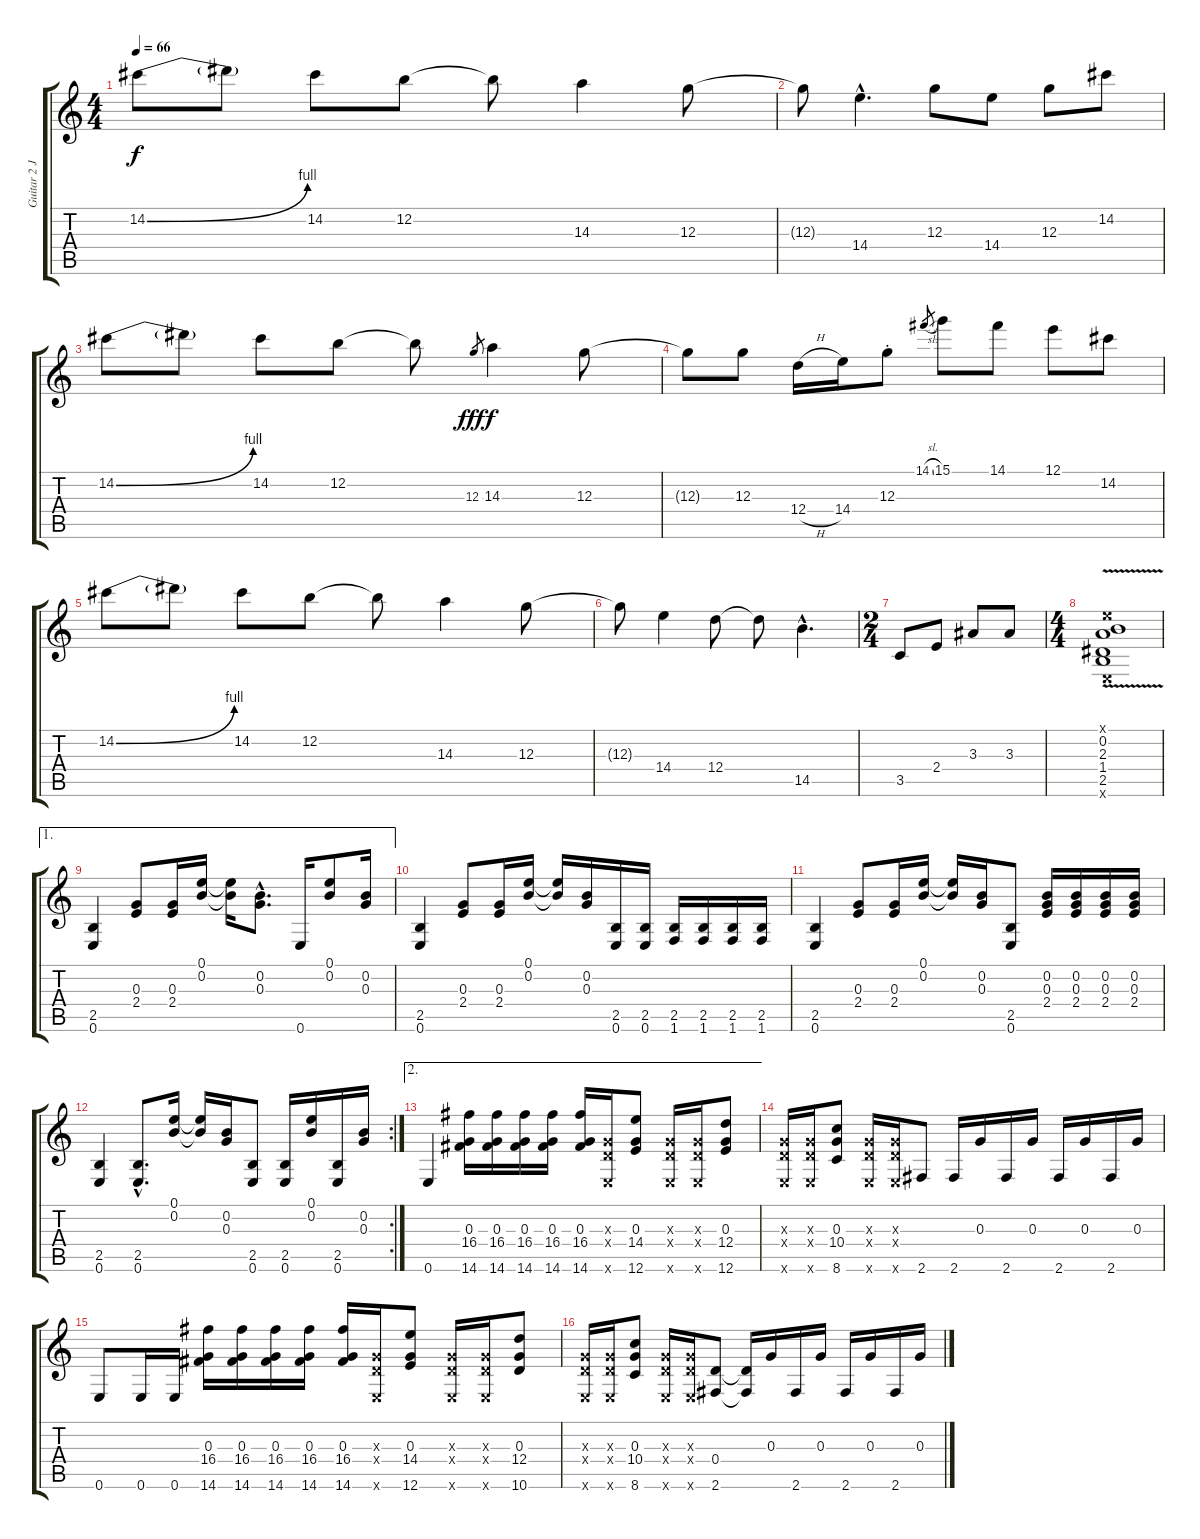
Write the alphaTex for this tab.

\track ("Guitar 2 Jonny" "Guitar 2 J") {instrument acousticguitarsteel}
\staff {score tabs}
\tuning (E4 B3 G3 D3 A2 E2) {hide}
\ts (4 4)
\tempo 66
\clef g2
\ks c
14.2{be (bend 0 0 60 4)}.8{dy f} 14.2{t}.8 14.2.8 12.2.8 12.2{t}.8 14.3.4 12.3.8 |
12.3{t}.8 14.4{hac}.4{d} 12.3.8 14.4.8 12.3.8 14.2.8 |
14.2{be (bend 0 0 60 4)}.8 14.2{t}.8 14.2.8 12.2.8 12.2{t}.8 12.3.8{gr dy fff} 14.3.4{dy f} 12.3.8 |
12.3{t}.8 12.3.8 12.4{h}.16 14.4.16 12.3{st}.8 14.1{sl}.8{gr} 15.1.8 14.1.8 12.1.8 14.2.8 |
14.2{be (bend 0 0 60 4)}.8 14.2{t}.8 14.2.8 12.2.8 12.2{t}.8 14.3.4 12.3.8 |
12.3{t}.8 14.4.4 12.4.8 12.4{t}.8 14.5{hac}.4{d} |
\ts (2 4)
3.5.8 2.4.8 3.3.8 3.3.8 |
\ts (4 4)
(0.1{x} 0.2{v} 2.3 1.4 2.5 0.6{x}).1 |
\ae 1
(2.5 0.6).4 (0.3 2.4).8 (0.3 2.4).16 (0.1 0.2).16 (0.1{t} 0.2{t}).16 (0.2{hac} 0.3{hac}).8{d} 0.6.16 (0.1 0.2).8 (0.2 0.3).16 |
(2.5 0.6).4 (0.3 2.4).8 (0.3 2.4).16 (0.1 0.2).16 (0.1{t} 0.2{t}).16 (0.2 0.3).16 (2.5 0.6).16 (2.5 0.6).16 (2.5 1.6).16 (2.5 1.6).16 (2.5 1.6).16 (2.5 1.6).16 |
(2.5 0.6).4 (0.3 2.4).8 (0.3 2.4).16 (0.1 0.2).16 (0.1{t} 0.2{t}).16 (0.2 0.3).16 (2.5 0.6).8 (0.2 0.3 2.4).16 (0.2 0.3 2.4).16 (0.2 0.3 2.4).16 (0.2 0.3 2.4).16 |
\rc 2
(2.5 0.6).4 (2.5{hac} 0.6{hac}).8{d} (0.1 0.2).16 (0.1{t} 0.2{t}).16 (0.2 0.3).16 (2.5 0.6).8 (2.5 0.6).16 (0.1 0.2).16 (2.5 0.6).16 (0.2 0.3).16 |
\ae 2
0.6.4 (0.3 16.4 14.6).16 (0.3 16.4 14.6).16 (0.3 16.4 14.6).16 (0.3 16.4 14.6).16 (0.3 16.4 14.6).16 (0.3{x} 0.4{x} 0.6{x}).16 (0.3 14.4 12.6).8 (0.3{x} 0.4{x} 0.6{x}).16 (0.3{x} 0.4{x} 0.6{x}).16 (0.3 12.4 12.6).8 |
(0.3{x} 0.4{x} 0.6{x}).16 (0.3{x} 0.4{x} 0.6{x}).16 (0.3 10.4 8.6).8 (0.3{x} 0.4{x} 0.6{x}).16 (0.3{x} 0.4{x} 0.6{x}).16 2.6.8 2.6.16 0.3.16 2.6.16 0.3.16 2.6.16 0.3.16 2.6.16 0.3.16 |
0.6.8 0.6.16 0.6.16 (0.3 16.4 14.6).16 (0.3 16.4 14.6).16 (0.3 16.4 14.6).16 (0.3 16.4 14.6).16 (0.3 16.4 14.6).16 (0.3{x} 0.4{x} 0.6{x}).16 (0.3 14.4 12.6).8 (0.3{x} 0.4{x} 0.6{x}).16 (0.3{x} 0.4{x} 0.6{x}).16 (0.3 12.4 10.6).8 |
(0.3{x} 0.4{x} 0.6{x}).16 (0.3{x} 0.4{x} 0.6{x}).16 (0.3 10.4 8.6).8 (0.3{x} 0.4{x} 0.6{x}).16 (0.3{x} 0.4{x} 0.6{x}).16 (0.4 2.6).8 (0.4{t} 2.6{t}).16 0.3.16 2.6.16 0.3.16 2.6.16 0.3.16 2.6.16 0.3.16
